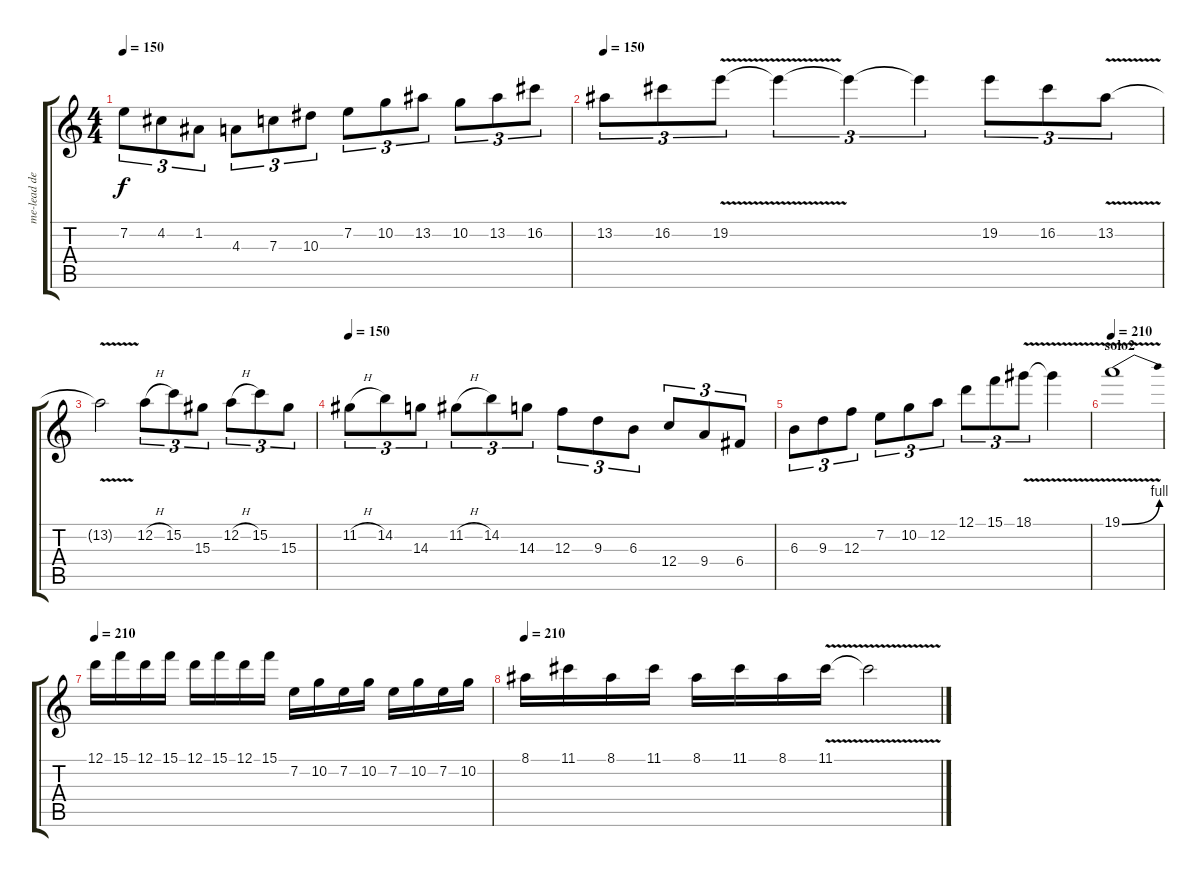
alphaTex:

\track ("me-lead deathsaw" "me-lead de") {instrument distortionguitar}
\staff {score tabs}
\tuning (D4 A3 F3 C3 G2 D2) {hide}
\ts (4 4)
\tempo 150
\clef g2
\ks c
7.2.8{tu (3 2) dy f} 4.2.8{tu (3 2)} 1.2.8{tu (3 2)} 4.3.8{tu (3 2)} 7.3.8{tu (3 2)} 10.3.8{tu (3 2)} 7.2.8{tu (3 2)} 10.2.8{tu (3 2)} 13.2.8{tu (3 2)} 10.2.8{tu (3 2)} 13.2.8{tu (3 2)} 16.2.8{tu (3 2)} |
\tempo 150
13.2.8{tu (3 2)} 16.2.8{tu (3 2)} 19.2{v}.8{tu (3 2)} 19.2{t}.4{tu (3 2)} 19.2{t}.4{tu (3 2)} 19.2{t}.4{tu (3 2)} 19.2.8{tu (3 2)} 16.2.8{tu (3 2)} 13.2{v}.8{tu (3 2)} |
13.2{t}.2 12.2{h}.8{tu (3 2)} 15.2.8{tu (3 2)} 15.3.8{tu (3 2)} 12.2{h}.8{tu (3 2)} 15.2.8{tu (3 2)} 15.3.8{tu (3 2)} |
\tempo 150
11.2{h}.8{tu (3 2)} 14.2.8{tu (3 2)} 14.3.8{tu (3 2)} 11.2{h}.8{tu (3 2)} 14.2.8{tu (3 2)} 14.3.8{tu (3 2)} 12.3.8{tu (3 2)} 9.3.8{tu (3 2)} 6.3.8{tu (3 2)} 12.4.8{tu (3 2)} 9.4.8{tu (3 2)} 6.4.8{tu (3 2)} |
6.3.8{tu (3 2)} 9.3.8{tu (3 2)} 12.3.8{tu (3 2)} 7.2.8{tu (3 2)} 10.2.8{tu (3 2)} 12.2.8{tu (3 2)} 12.1.8{tu (3 2)} 15.1.8{tu (3 2)} 18.1{v}.8{tu (3 2)} 18.1{t}.4 |
\section ("" "solo2")
\tempo 210
19.1{be (bend 0 0 60 4) v}.1 |
\tempo 210
12.1.16 15.1.16 12.1.16 15.1.16 12.1.16 15.1.16 12.1.16 15.1.16 7.2.16 10.2.16 7.2.16 10.2.16 7.2.16 10.2.16 7.2.16 10.2.16 |
\tempo 210
8.1.16 11.1.16 8.1.16 11.1.16 8.1.16 11.1.16 8.1.16 11.1{v}.16 11.1{t}.2
